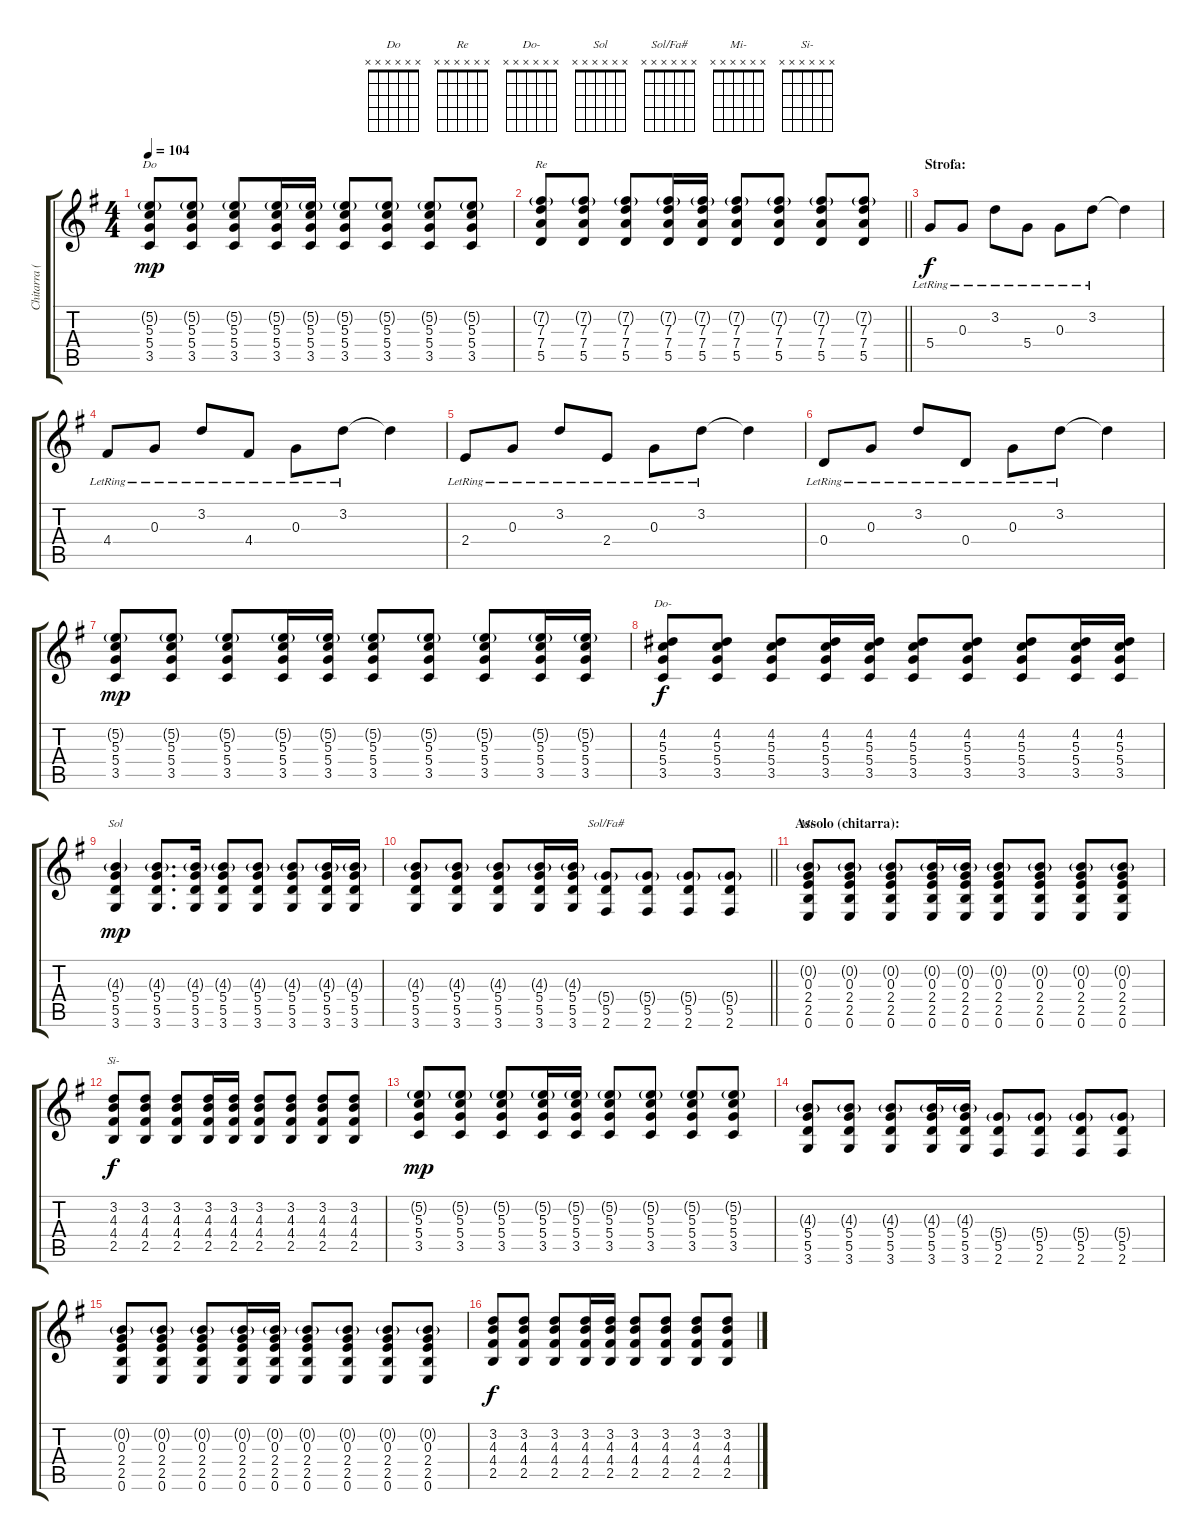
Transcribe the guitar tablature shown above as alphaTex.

\track ("Chitarra (acustica)" "Chitarra (") {instrument acousticguitarsteel}
\staff {score tabs}
\tuning (E4 B3 G3 D3 A2 E2) {hide}
\chord ("Do" x x x x x x)
\chord ("Re" x x x x x x)
\chord ("Do-" x x x x x x)
\chord ("Sol" x x x x x x)
\chord ("Sol/Fa#" x x x x x x)
\chord ("Mi-" x x x x x x)
\chord ("Si-" x x x x x x)
\ts (4 4)
\tempo 104
\clef g2
\ks g
(5.2{g} 5.3 5.4 3.5).8{ch "Do" dy mp} (5.2{g} 5.3 5.4 3.5).8 (5.2{g} 5.3 5.4 3.5).8 (5.2{g} 5.3 5.4 3.5).16 (5.2{g} 5.3 5.4 3.5).16 (5.2{g} 5.3 5.4 3.5).8 (5.2{g} 5.3 5.4 3.5).8 (5.2{g} 5.3 5.4 3.5).8 (5.2{g} 5.3 5.4 3.5).8 |
\barLineRight lightlight
(7.2{g} 7.3 7.4 5.5).8{ch "Re"} (7.2{g} 7.3 7.4 5.5).8 (7.2{g} 7.3 7.4 5.5).8 (7.2{g} 7.3 7.4 5.5).16 (7.2{g} 7.3 7.4 5.5).16 (7.2{g} 7.3 7.4 5.5).8 (7.2{g} 7.3 7.4 5.5).8 (7.2{g} 7.3 7.4 5.5).8 (7.2{g} 7.3 7.4 5.5).8 |
\section ("" "Strofa:")
5.4{lr}.8{dy f} 0.3{lr}.8 3.2{lr}.8 5.4{lr}.8 0.3{lr}.8 3.2{lr}.8 3.2{t}.4 |
4.4{lr}.8 0.3{lr}.8 3.2{lr}.8 4.4{lr}.8 0.3{lr}.8 3.2{lr}.8 3.2{t}.4 |
2.4{lr}.8 0.3{lr}.8 3.2{lr}.8 2.4{lr}.8 0.3{lr}.8 3.2{lr}.8 3.2{t}.4 |
0.4{lr}.8 0.3{lr}.8 3.2{lr}.8 0.4{lr}.8 0.3{lr}.8 3.2{lr}.8 3.2{t}.4 |
(5.2{g} 5.3 5.4 3.5).8{dy mp} (5.2{g} 5.3 5.4 3.5).8 (5.2{g} 5.3 5.4 3.5).8 (5.2{g} 5.3 5.4 3.5).16 (5.2{g} 5.3 5.4 3.5).16 (5.2{g} 5.3 5.4 3.5).8 (5.2{g} 5.3 5.4 3.5).8 (5.2{g} 5.3 5.4 3.5).8 (5.2{g} 5.3 5.4 3.5).16 (5.2{g} 5.3 5.4 3.5).16 |
(4.2 5.3 5.4 3.5).8{ch "Do-" dy f} (4.2 5.3 5.4 3.5).8 (4.2 5.3 5.4 3.5).8 (4.2 5.3 5.4 3.5).16 (4.2 5.3 5.4 3.5).16 (4.2 5.3 5.4 3.5).8 (4.2 5.3 5.4 3.5).8 (4.2 5.3 5.4 3.5).8 (4.2 5.3 5.4 3.5).16 (4.2 5.3 5.4 3.5).16 |
(4.3{g} 5.4 5.5 3.6).4{ch "Sol" dy mp} (4.3{g} 5.4 5.5 3.6).8{d} (4.3{g} 5.4 5.5 3.6).16 (4.3{g} 5.4 5.5 3.6).8 (4.3{g} 5.4 5.5 3.6).8 (4.3{g} 5.4 5.5 3.6).8 (4.3{g} 5.4 5.5 3.6).16 (4.3{g} 5.4 5.5 3.6).16 |
\barLineRight lightlight
(4.3{g} 5.4 5.5 3.6).8 (4.3{g} 5.4 5.5 3.6).8 (4.3{g} 5.4 5.5 3.6).8 (4.3{g} 5.4 5.5 3.6).16 (4.3{g} 5.4 5.5 3.6).16 (5.4{g} 5.5 2.6).8{ch "Sol/Fa#"} (5.4{g} 5.5 2.6).8 (5.4{g} 5.5 2.6).8 (5.4{g} 5.5 2.6).8 |
\section ("" "Assolo (chitarra):")
(0.2{g} 0.3 2.4 2.5 0.6).8{ch "Mi-"} (0.2{g} 0.3 2.4 2.5 0.6).8 (0.2{g} 0.3 2.4 2.5 0.6).8 (0.2{g} 0.3 2.4 2.5 0.6).16 (0.2{g} 0.3 2.4 2.5 0.6).16 (0.2{g} 0.3 2.4 2.5 0.6).8 (0.2{g} 0.3 2.4 2.5 0.6).8 (0.2{g} 0.3 2.4 2.5 0.6).8 (0.2{g} 0.3 2.4 2.5 0.6).8 |
(3.2 4.3 4.4 2.5).8{ch "Si-" dy f} (3.2 4.3 4.4 2.5).8 (3.2 4.3 4.4 2.5).8 (3.2 4.3 4.4 2.5).16 (3.2 4.3 4.4 2.5).16 (3.2 4.3 4.4 2.5).8 (3.2 4.3 4.4 2.5).8 (3.2 4.3 4.4 2.5).8 (3.2 4.3 4.4 2.5).8 |
(5.2{g} 5.3 5.4 3.5).8{dy mp} (5.2{g} 5.3 5.4 3.5).8 (5.2{g} 5.3 5.4 3.5).8 (5.2{g} 5.3 5.4 3.5).16 (5.2{g} 5.3 5.4 3.5).16 (5.2{g} 5.3 5.4 3.5).8 (5.2{g} 5.3 5.4 3.5).8 (5.2{g} 5.3 5.4 3.5).8 (5.2{g} 5.3 5.4 3.5).8 |
(4.3{g} 5.4 5.5 3.6).8 (4.3{g} 5.4 5.5 3.6).8 (4.3{g} 5.4 5.5 3.6).8 (4.3{g} 5.4 5.5 3.6).16 (4.3{g} 5.4 5.5 3.6).16 (5.4{g} 5.5 2.6).8 (5.4{g} 5.5 2.6).8 (5.4{g} 5.5 2.6).8 (5.4{g} 5.5 2.6).8 |
(0.2{g} 0.3 2.4 2.5 0.6).8 (0.2{g} 0.3 2.4 2.5 0.6).8 (0.2{g} 0.3 2.4 2.5 0.6).8 (0.2{g} 0.3 2.4 2.5 0.6).16 (0.2{g} 0.3 2.4 2.5 0.6).16 (0.2{g} 0.3 2.4 2.5 0.6).8 (0.2{g} 0.3 2.4 2.5 0.6).8 (0.2{g} 0.3 2.4 2.5 0.6).8 (0.2{g} 0.3 2.4 2.5 0.6).8 |
(3.2 4.3 4.4 2.5).8{dy f} (3.2 4.3 4.4 2.5).8 (3.2 4.3 4.4 2.5).8 (3.2 4.3 4.4 2.5).16 (3.2 4.3 4.4 2.5).16 (3.2 4.3 4.4 2.5).8 (3.2 4.3 4.4 2.5).8 (3.2 4.3 4.4 2.5).8 (3.2 4.3 4.4 2.5).8
